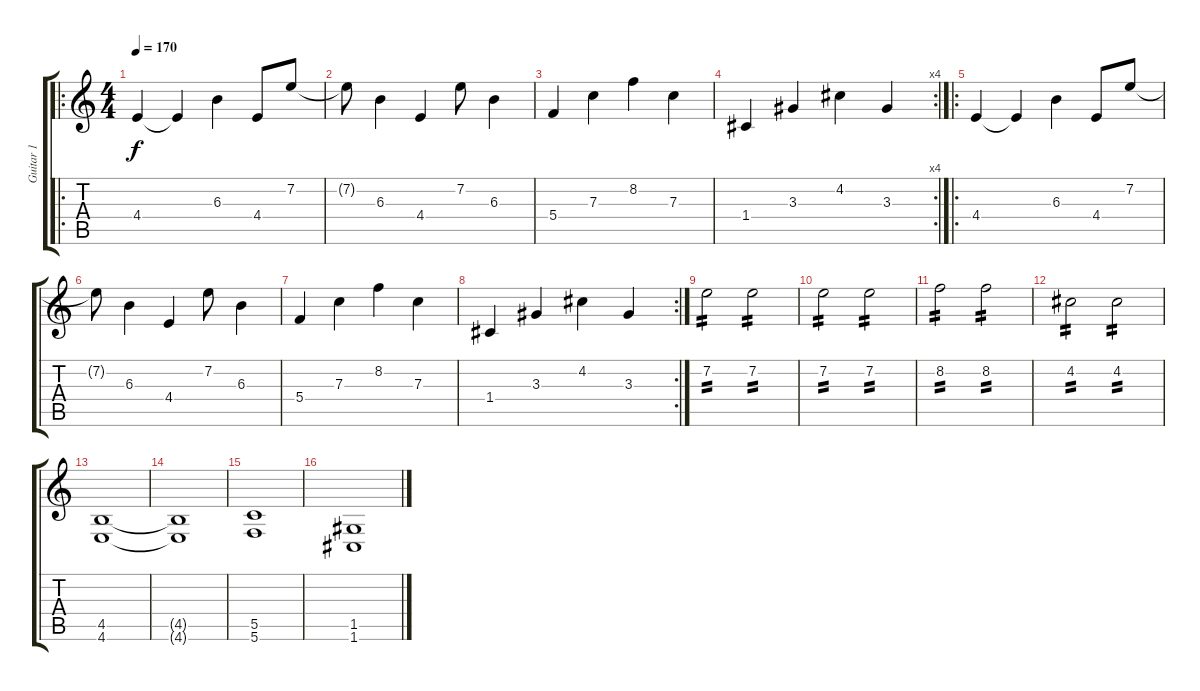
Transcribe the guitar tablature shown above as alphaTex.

\track ("Guitar 1" "Guitar 1") {instrument overdrivenguitar}
\staff {score tabs}
\tuning (D4 A3 F3 C3 G2 C2) {hide}
\ro
\ts (4 4)
\tempo 170
\clef g2
\ks c
4.4.4{dy f volume 8 instrument electricguitarclean} 4.4{t}.4 6.3.4 4.4.8 7.2.8 |
7.2{t}.8 6.3.4 4.4.4 7.2.8 6.3.4 |
5.4.4 7.3.4 8.2.4 7.3.4 |
\rc 4
1.4.4 3.3.4 4.2.4 3.3.4 |
\ro
4.4.4{volume 8 instrument electricguitarclean} 4.4{t}.4 6.3.4 4.4.8 7.2.8 |
7.2{t}.8 6.3.4 4.4.4 7.2.8 6.3.4 |
5.4.4 7.3.4 8.2.4 7.3.4 |
\rc 2
1.4.4 3.3.4 4.2.4 3.3.4 |
7.2.2{tp 2 volume 13 instrument overdrivenguitar} 7.2.2{tp 2} |
7.2.2{tp 2} 7.2.2{tp 2} |
8.2.2{tp 2} 8.2.2{tp 2} |
4.2.2{tp 2} 4.2.2{tp 2} |
(4.5 4.6).1 |
(4.5{t} 4.6{t}).1 |
(5.5 5.6).1 |
(1.5 1.6).1
